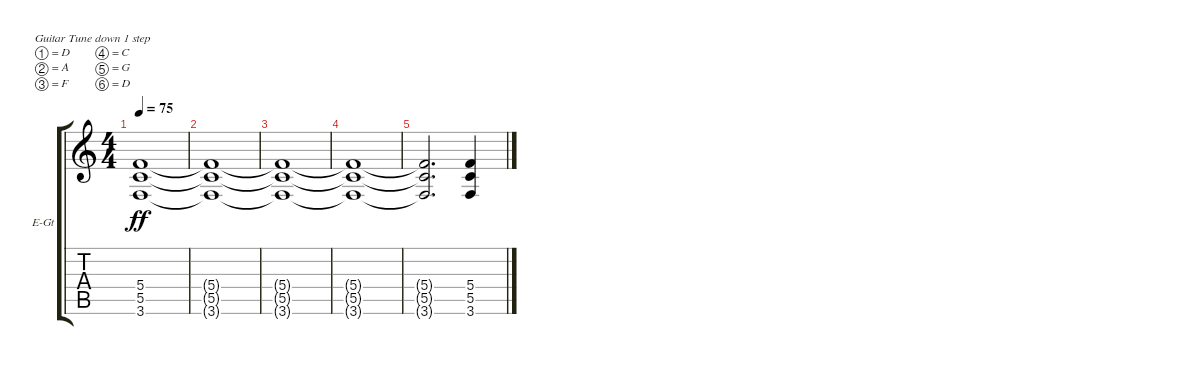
\defaultSystemsLayout 4
\bracketExtendMode groupsimilarinstruments
\firstSystemTrackNameOrientation horizontal
\otherSystemsTrackNameOrientation horizontal
\track ("Nick Catanese" "E-Gt") {instrument electricguitarclean}
\staff {score tabs}
\tuning (D4 A3 F3 C3 G2 D2)
\ts (4 4)
\tempo 75
\clef g2
\ks c
(3.6{t} 5.5{t} 5.4{t}).1{dy ff} |
(3.6{t} 5.5{t} 5.4{t}).1 |
(3.6{t} 5.5{t} 5.4{t}).1 |
(3.6{t} 5.5{t} 5.4{t}).1 |
(3.6{t} 5.5{t} 5.4{t}).2{d} (3.6 5.5 5.4).4
